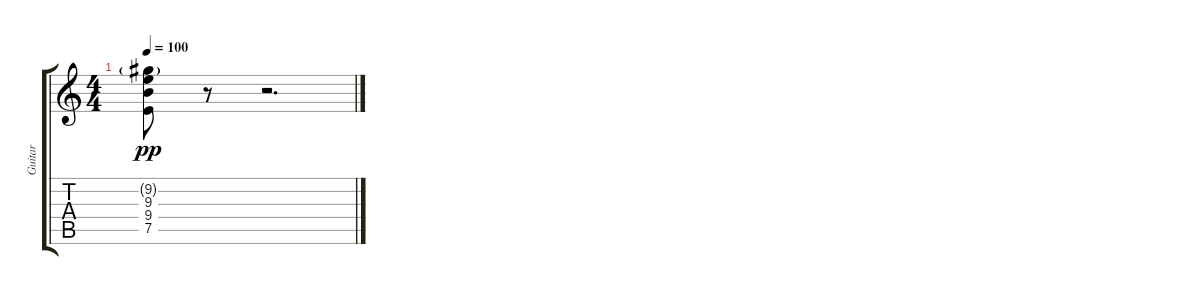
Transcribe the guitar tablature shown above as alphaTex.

\track ("Guitar" "Guitar") {instrument distortionguitar}
\staff {score tabs}
\tuning (E4 B3 G3 D3 A2 E2) {hide}
\ts (4 4)
\tempo 100
\clef g2
\ks c
(9.2{g} 9.3 9.4 7.5).8{dy pp} r.8 r.2{d}
